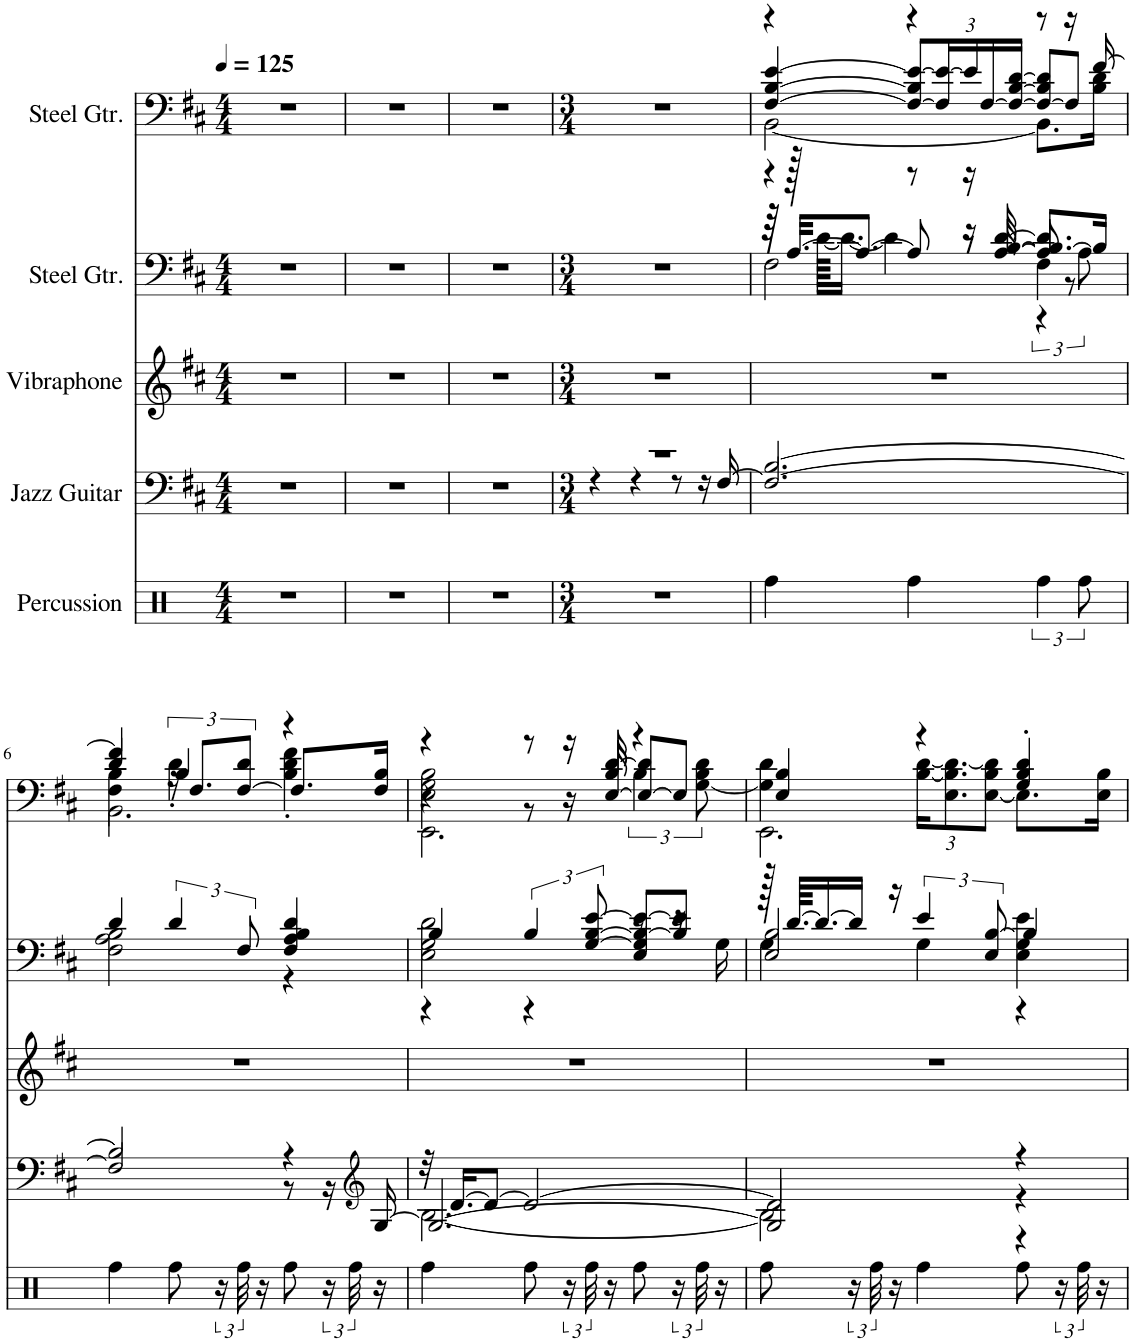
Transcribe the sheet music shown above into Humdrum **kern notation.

**kern	**kern	**kern	**kern	**kern
*part5	*part4	*part3	*part2	*part1
*staff5	*staff4	*staff3	*staff2	*staff1
*I"Percussion	*I"Jazz Guitar	*I"Vibraphone	*I"Steel Gtr.	*I"Steel Gtr.
*	*	*I'Vbp	*	*
*clefX	*clefF4	*clefG2	*clefF4	*clefF4
*k[]	*k[f#c#]	*k[f#c#]	*k[f#c#]	*k[f#c#]
*M4/4	*M4/4	*M4/4	*M4/4	*M4/4
*MM125	*MM125	*MM125	*MM125	*MM125
=1	=1	=1	=1	=1
1r	1r	1r	1r	1r
=2	=2	=2	=2	=2
1r	1r	1r	1r	1r
=3	=3	=3	=3	=3
1r	1r	1r	1r	1r
=4	=4	=4	=4	=4
*M3/4	*M3/4	*M3/4	*M3/4	*M3/4
*	*^	*	*	*
2.r	2.r	4r	2.r	2.r	2.r
.	.	4r	.	.	.
.	.	8r	.	.	.
.	.	16r	.	.	.
.	.	[16F#/	.	.	.
=5	=5	=5	=5	=5	=5
*	*	*	*	*^	*^
*	*	*	*	*	*^	*	*^
*	*	*	*	*	*	*^	*	*	*
4Rff\	[2.B/	2.F#/_	2.r	4r	64r	64r	2F#\	4r	[2BB\	[4F#/ [4B/ [4e/
.	.	.	.	.	128r	[32.A/KKL	.	.	.	.
.	.	.	.	.	[128d\KKKLL	.	.	.	.	.
.	.	.	.	.	16.d\JJ_	.	.	.	.	.
.	.	.	.	.	.	8.A/J_	.	.	.	.
.	.	.	.	.	4d\]	.	.	.	.	.
*	*	*	*	*	*	*	*	*	*	*Xbrackettup
4Rff\	.	.	.	8r	.	8A/]	.	4r	.	12F#/_ 12B/] 12e/_L
.	.	.	.	.	.	.	.	.	.	24F#/] 24e/_L
.	.	.	.	16r	8r	16r	.	.	.	24e/]
.	.	.	.	.	.	.	.	.	.	[24F#/
.	.	.	.	[16B/ [16d/	.	[16A/	.	.	.	.
.	.	.	.	.	.	.	.	.	.	24F#/_ [24B/ [24d/JJ
6Rff\	.	.	.	8.B/_ 8.d/]L	6F#\	8A/]	4r	8r	8.BB\L]	8F#/_ 8B/] 8d/]L
.	.	.	.	.	.	8r	.	16r	.	8F#/J]
12Rff\	.	.	.	.	12A\	.	.	.	.	.
.	.	.	.	16B/Jk]	.	.	.	[16f#/	16B\ 16d\Jk	.
*	*	*	*	*	*v	*v	*v	*	*	*
!!LO:LB:g=z
=6	=6	=6	=6	=6	=6	=6	=6	=6
*	*	*	*	*	*	*	*	*^
4Rff\	2B/]	2F#/]	2.r	4d/	2F#\ 2A\ 2B\	4f#/]	4F#\ 4B\	4d/	2.BB\
*	*	*	*	*	*	*	*	*brackettup	*
8Rff\	.	.	.	6d/	.	4B/	4d'\	24r	.
.	.	.	.	.	.	.	.	12.F#/L	.
24r	.	.	.	.	.	.	.	.	.
48Rff\	.	.	.	12F#/	.	.	.	[12F#/ 12d/J	.
16r	.	.	.	.	.	.	.	.	.
8Rff\	4r	8r	.	4F#/ 4A/ 4B/ 4d/	4r	4r	4B\' 4d\' 4f#\'	8.F#/L]	.
24r	.	16r	.	.	.	.	.	.	.
48Rff\	.	.	.	.	.	.	.	.	.
*	*clefG2	*	*	*	*	*	*	*	*
16r	.	[16G/	.	.	.	.	.	16F#/ 16B/Jk	.
=7	=7	=7	=7	=7	=7	=7	=7	=7	=7
*	*	*^	*	*	*^	*	*	*	*
4Rff\	32r	[2.B\	2.G/_	2.r	4B/	2E\ 2G\ 2d\	4r	4r	2E\ 2G\ 2B\	4r	2.EE\
.	[16.d/KL	.	.	.	.	.	.	.	.	.	.
.	8d/J_	.	.	.	.	.	.	.	.	.	.
8Rff\	2d/_	.	.	.	6B/	.	4r	8r	.	8r	.
24r	.	.	.	.	.	.	.	16r	.	16r	.
48Rff\	.	.	.	.	[12G/ [12B/ [12e/	.	.	.	.	.	.
16r	.	.	.	.	.	.	.	16B/	.	[16E/ [16d/	.
8Rff\	.	.	.	.	8G/] 8B/_ 8e/_L	8r	4E/	4r	6B\	8E/_ 8d/]L	.
24r	.	.	.	.	8B/] 8e/]J	16r	.	.	.	8E/J]	.
48Rff\	.	.	.	.	.	.	.	.	[12G\ 12B\ 12d\	.	.
16r	.	.	.	.	.	16G\	.	.	.	.	.
*	*	*	*	*	*	*	*	*	*	*v	*v
=8	=8	=8	=8	=8	=8	=8	=8	=8	=8	=8
8Rff\	2d/]	2B\]	2G/]	2.r	128r	4G\	2E/ 2B/	4E/ 4B/	4G\] 4d\	2.EE\
.	.	.	.	.	[64.d/KKLL	.	.	.	.	.
.	.	.	.	.	16.d/_	.	.	.	.	.
24r	.	.	.	.	16d/JJ]	.	.	.	.	.
48Rff\	.	.	.	.	.	.	.	.	.	.
16r	.	.	.	.	16r	.	.	.	.	.
*	*	*	*	*	*	*	*	*	*Xbrackettup	*
4Rff\	.	.	.	.	6e/	4G\	.	4r	[24B\ [24d\KL	.
.	.	.	.	.	.	.	.	.	12.E\ 12.B\] 12.d\_	.
.	.	.	.	.	12E/ [12B/	.	.	.	[12E\ 12B\ 12d\]J	.
8Rff\	4r	4r	4r	.	4B/]	4E\ 4G\ 4e\	4r	4G/' 4B/' 4d/'	8.E\L]	.
24r	.	.	.	.	.	.	.	.	.	.
48Rff\	.	.	.	.	.	.	.	.	.	.
16r	.	.	.	.	.	.	.	.	16E\ 16B\Jk	.
*	*	*	*	*	*v	*v	*v	*	*	*
*	*v	*v	*v	*	*	*v	*v	*v
=	=	=	=	=
*-	*-	*-	*-	*-
